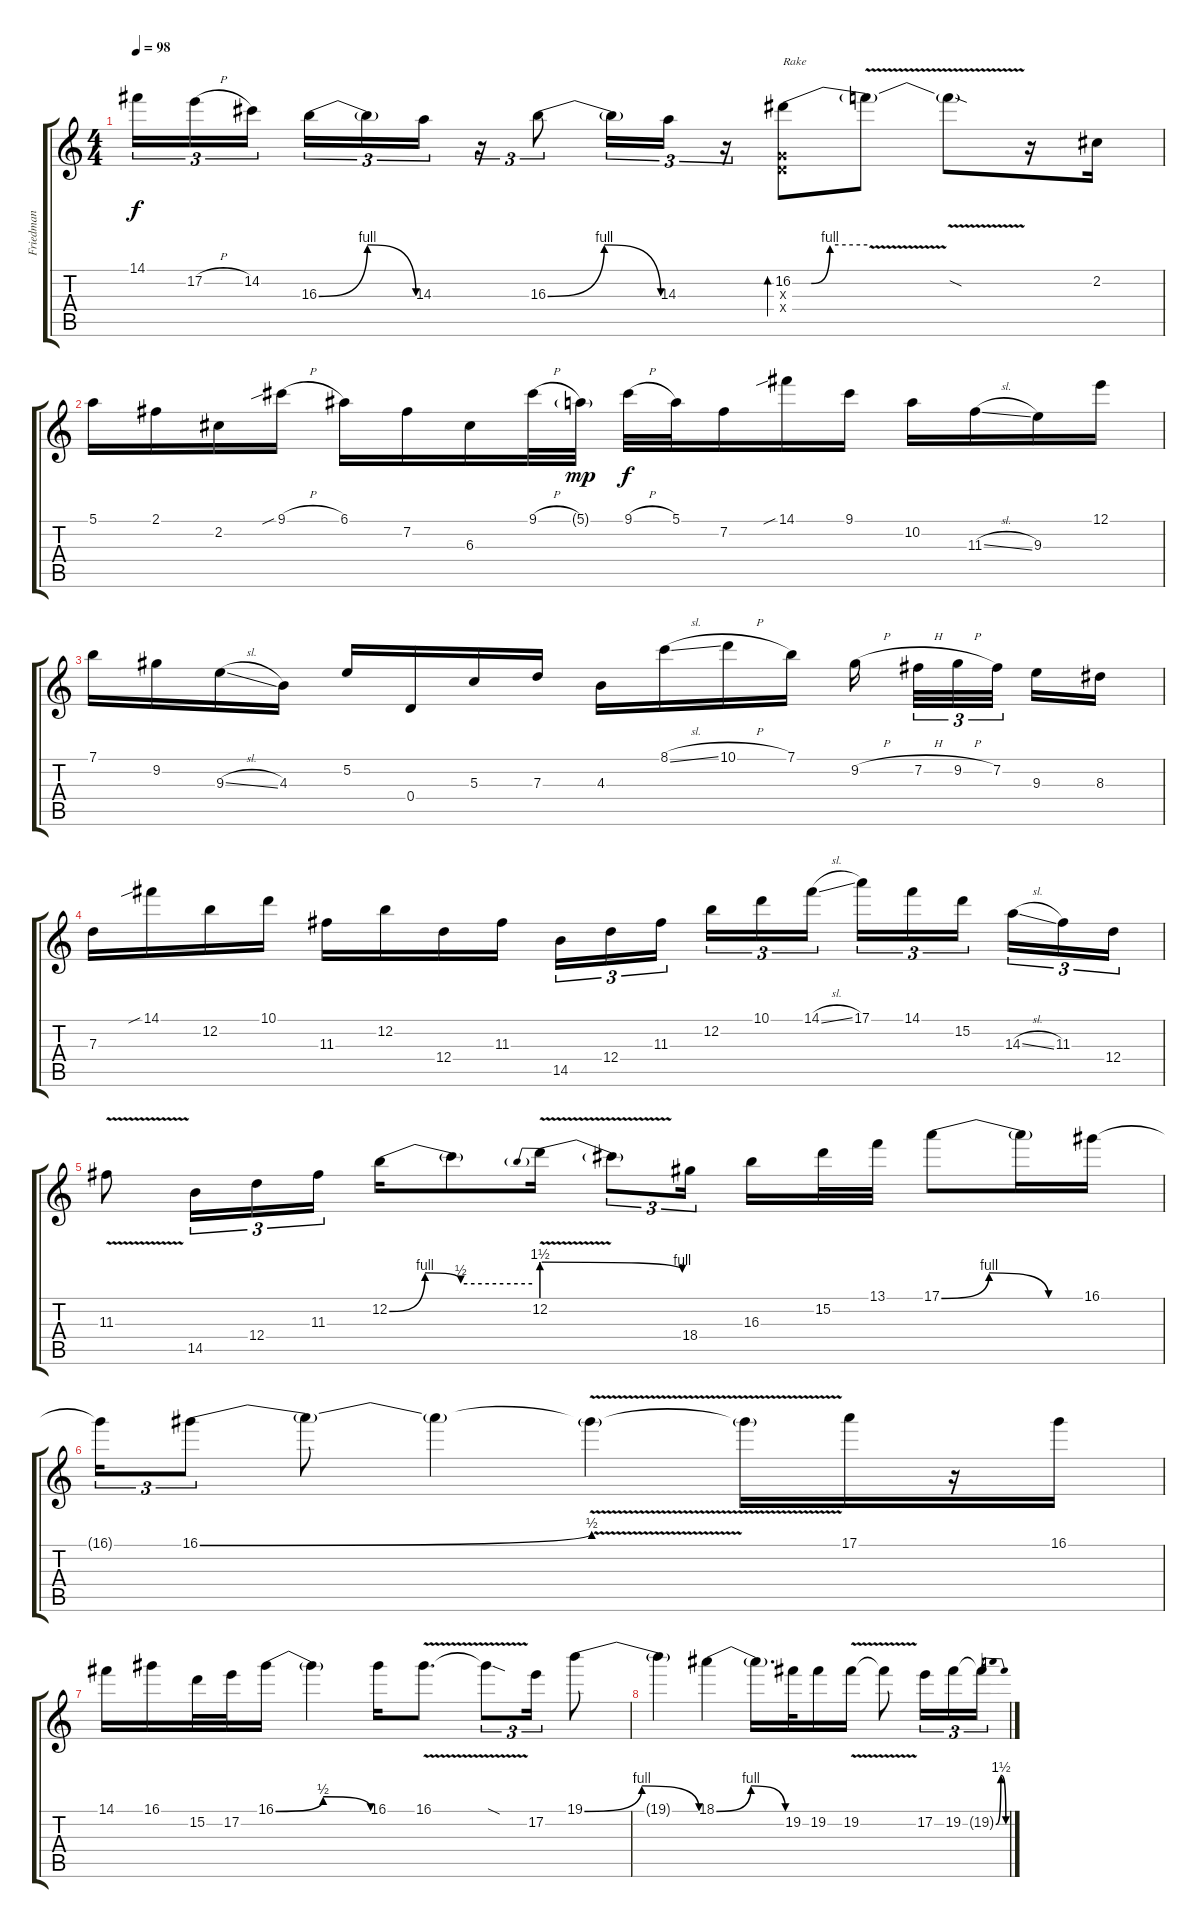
\track ("Friedman" "Friedman") {instrument distortionguitar}
\staff {score tabs}
\tuning (E4 B3 G3 D3 A2 E2) {hide}
\ts (4 4)
\tempo 98
\clef g2
\ks c
14.1.16{tu (3 2) dy f} 17.2{h}.16{tu (3 2)} 14.2.16{tu (3 2) beam splitsecondary} 16.3{be (bendrelease 0 0 15 4 15 4 60 0)}.16{tu (3 2)} 16.3{t}.16{tu (3 2)} 14.3.16{tu (3 2)} r.16{tu (3 2)} 16.3{be (bendrelease 0 0 15 4 15 4 60 0)}.8{tu (3 2)} 16.3{t}.16{tu (3 2)} 14.3.16{tu (3 2)} r.16{tu (3 2)} (16.2{be (custom 0 0 15 0 30 4 60 4)} 0.3{x} 0.4{x}).8{bd 60 txt "Rake"} 16.2{v t}.8 16.2{sod t}.8 r.16 2.2.16 |
5.1.16 2.1.16 2.2.16 9.1{sib h}.16 6.1.16 7.2.16 6.3.16 9.1{h}.32 5.1{g}.32{dy mp} 9.1{h}.32{dy f} 5.1.32 7.2.16 14.1{sib}.16 9.1.16 10.2.16 11.3{sl}.16 9.3.16 12.1.16 |
7.1.16 9.2.16 9.3{sl}.16 4.3.16 5.2.16 0.4.16 5.3.16 7.3.16 4.3.16 8.1{sl}.16 10.1{h}.16 7.1.16 9.2{h}.16{beam splitsecondary} 7.2{h}.32{tu (3 2)} 9.2{h}.32{tu (3 2)} 7.2.32{tu (3 2) beam splitsecondary} 9.3.16 8.3.16 |
7.3.16 14.1{sib}.16 12.2.16 10.1.16 11.3.16 12.2.16 12.4.16 11.3.16 14.5.16{tu (3 2)} 12.4.16{tu (3 2)} 11.3.16{tu (3 2) beam splitsecondary} 12.2.16{tu (3 2)} 10.1.16{tu (3 2)} 14.1{sl}.16{tu (3 2)} 17.1.16{tu (3 2)} 14.1.16{tu (3 2)} 15.2.16{tu (3 2) beam splitsecondary} 14.3{sl}.16{tu (3 2)} 11.3.16{tu (3 2)} 12.4.16{tu (3 2)} |
11.3{v}.8 14.5.16{tu (3 2)} 12.4.16{tu (3 2)} 11.3.16{tu (3 2)} 12.2{be (custom 0 0 15 4 30 2 60 2)}.16 12.2{t}.8 12.2{be (prebendrelease 0 6 60 4) v}.16 12.2{t}.8{tu (3 2)} 18.4.16{tu (3 2) beam splitsecondary} 16.3.16 15.2.32 13.1.32 17.1{be (custom 0 0 20 4 45 0 60 0)}.8 17.1{t}.16 16.1.16 |
16.1{t}.16{tu (3 2)} 16.1{be (bend 0 0 60 2)}.8{tu (3 2)} 16.1{t}.8 16.1{t}.4 16.1{v t}.4 16.1{t}.16 17.1.16 r.16 16.1.16 |
14.1.16 16.1.16 15.2.32 17.2.32 16.1{be (bendrelease 0 0 8 2 8 2 60 0)}.16 16.1{t}.4 16.1.16 16.1{v}.8{d} 16.1{sod t}.8{tu (3 2)} 17.2.16{tu (3 2)} 19.1{be (bendrelease 0 0 7 4 50 4 60 0)}.8 |
19.1{t}.4 18.1{be (bendrelease 0 0 5 4 46 4 60 0)}.4 18.1{t}.16{d} 19.2.32 19.2.16 19.2{v}.16 19.2{t}.8 17.2.16{tu (3 2)} 19.2.16{tu (3 2)} 19.2{be (bendrelease 0 0 45 6 45 6 60 0) t}.16{tu (3 2)}
